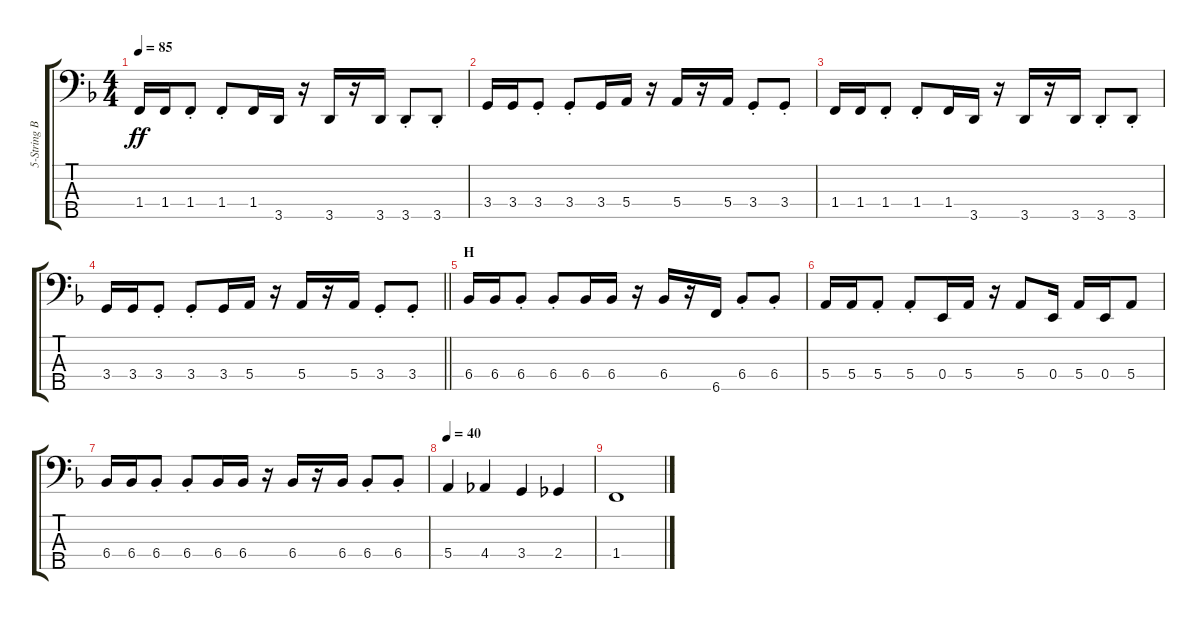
\track ("5-String Bass" "5-String B") {instrument electricbassfinger}
\staff {score tabs}
\tuning (G2 D2 A1 E1 B0) {hide}
\ts (4 4)
\tempo 85
\clef f4
\ks f
1.4.16{dy ff} 1.4.16 1.4{st}.8 1.4{st}.8 1.4.16 3.5.16 r.16 3.5.16 r.16 3.5.16 3.5{st}.8 3.5{st}.8 |
3.4.16 3.4.16 3.4{st}.8 3.4{st}.8 3.4.16 5.4.16 r.16 5.4.16 r.16 5.4.16 3.4{st}.8 3.4{st}.8 |
1.4.16 1.4.16 1.4{st}.8 1.4{st}.8 1.4.16 3.5.16 r.16 3.5.16 r.16 3.5.16 3.5{st}.8 3.5{st}.8 |
\barLineRight lightlight
3.4.16 3.4.16 3.4{st}.8 3.4{st}.8 3.4.16 5.4.16 r.16 5.4.16 r.16 5.4.16 3.4{st}.8 3.4{st}.8 |
\section ("" "H")
6.4.16 6.4.16 6.4{st}.8 6.4{st}.8 6.4.16 6.4.16 r.16 6.4.16 r.16 6.5.16 6.4{st}.8 6.4{st}.8 |
5.4.16 5.4.16 5.4{st}.8 5.4{st}.8 0.4.16 5.4.16 r.16 5.4.8 0.4.16 5.4.16 0.4.16 5.4.8 |
6.4.16 6.4.16 6.4{st}.8 6.4{st}.8 6.4.16 6.4.16 r.16 6.4.16 r.16 6.4.16 6.4{st}.8 6.4{st}.8 |
\tempo 40
5.4.4 4.4.4 3.4.4 2.4.4 |
1.4.1
